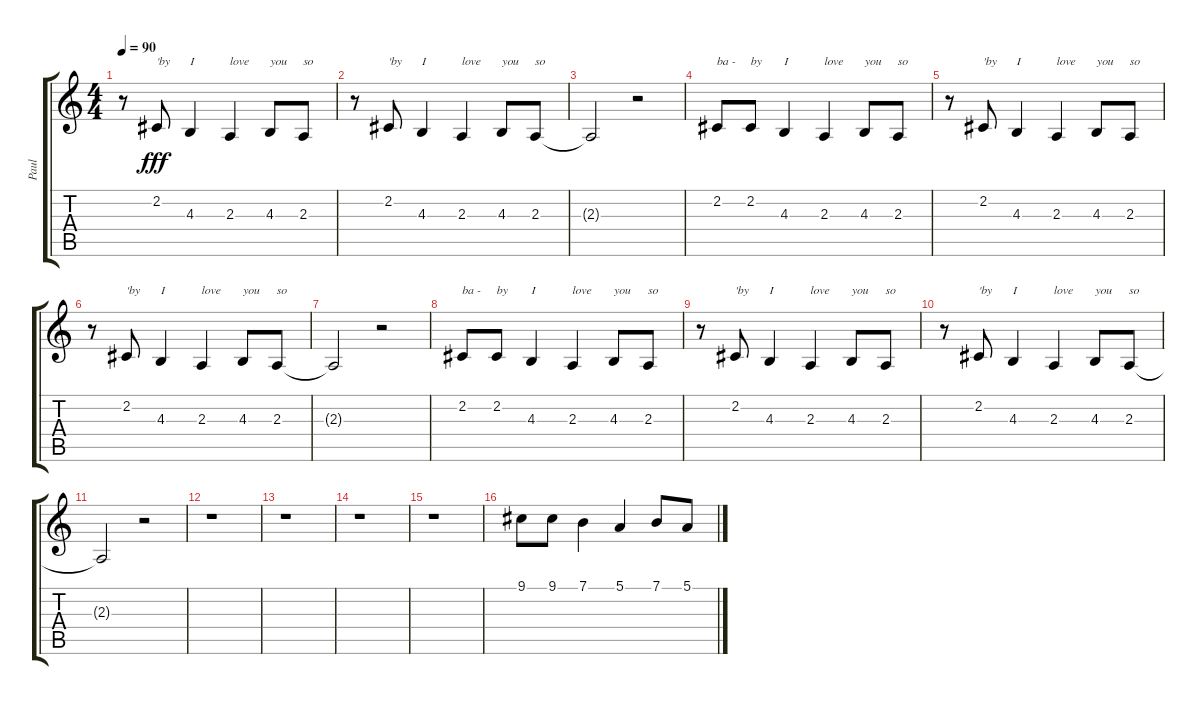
\track ("Paul" "Paul") {instrument baritonesax}
\staff {score tabs}
\tuning (E4 B3 G3 D3 A2 E2) {hide}
\ts (4 4)
\tempo 90
\clef g2
\ks c
r.8{dy fff} 2.2.8{txt "'by"} 4.3.4{txt "I"} 2.3.4{txt "love"} 4.3.8{txt "you"} 2.3.8{txt "so"} |
r.8 2.2.8{txt "'by"} 4.3.4{txt "I"} 2.3.4{txt "love"} 4.3.8{txt "you"} 2.3.8{txt "so"} |
2.3{t}.2 r.2 |
2.2.8{txt "ba -"} 2.2.8{txt "by"} 4.3.4{txt "I"} 2.3.4{txt "love"} 4.3.8{txt "you"} 2.3.8{txt "so"} |
r.8 2.2.8{txt "'by"} 4.3.4{txt "I"} 2.3.4{txt "love"} 4.3.8{txt "you"} 2.3.8{txt "so"} |
r.8 2.2.8{txt "'by"} 4.3.4{txt "I"} 2.3.4{txt "love"} 4.3.8{txt "you"} 2.3.8{txt "so"} |
2.3{t}.2 r.2 |
2.2.8{txt "ba -"} 2.2.8{txt "by"} 4.3.4{txt "I"} 2.3.4{txt "love"} 4.3.8{txt "you"} 2.3.8{txt "so"} |
r.8 2.2.8{txt "'by"} 4.3.4{txt "I"} 2.3.4{txt "love"} 4.3.8{txt "you"} 2.3.8{txt "so"} |
r.8 2.2.8{txt "'by"} 4.3.4{txt "I"} 2.3.4{txt "love"} 4.3.8{txt "you"} 2.3.8{txt "so"} |
2.3{t}.2 r.2 |
r.1 |
r.1 |
r.1 |
r.1 |
9.1.8 9.1.8 7.1.4 5.1.4 7.1.8 5.1.8
